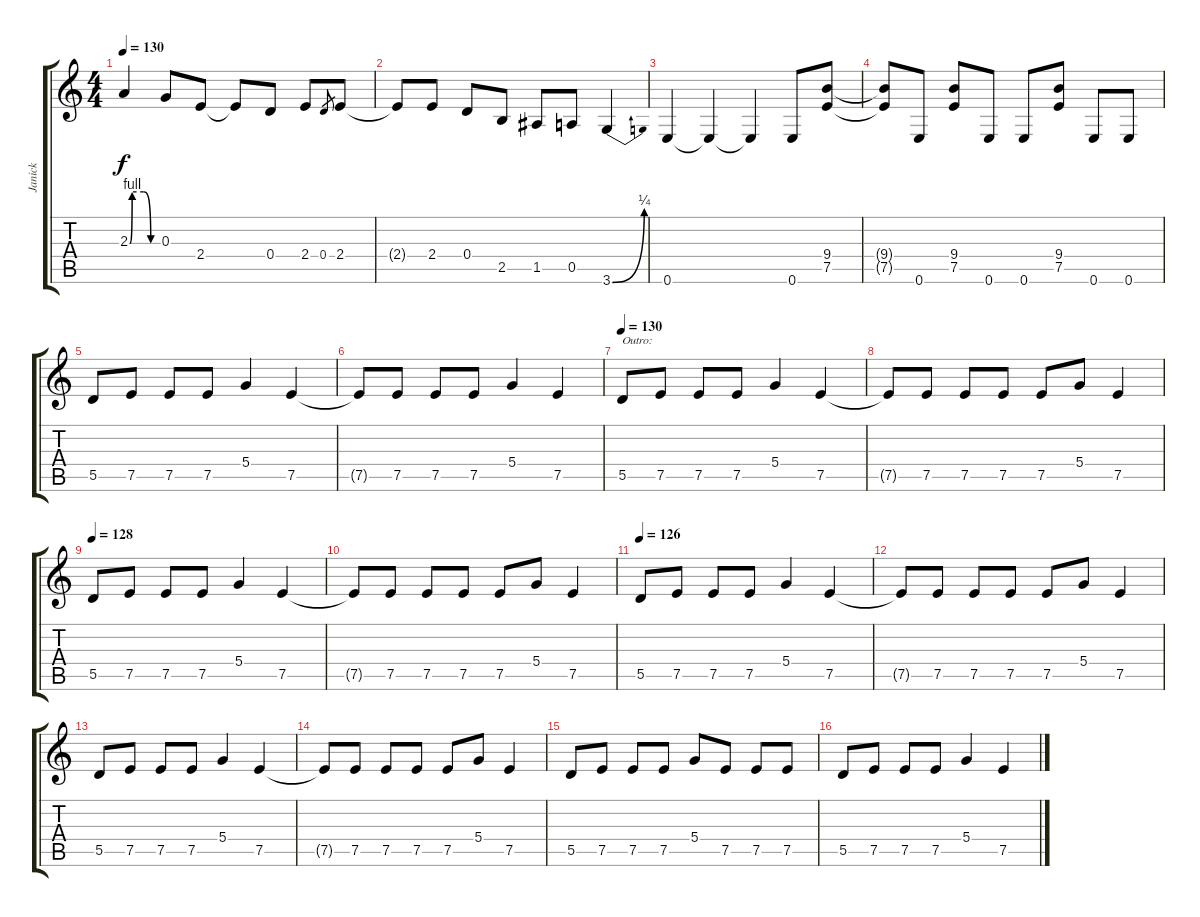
\track ("Janick" "Janick") {instrument distortionguitar}
\staff {score tabs}
\tuning (E4 B3 G3 D3 A2 E2) {hide}
\ts (4 4)
\tempo 130
\clef g2
\ks c
2.3{be (custom 0 0 5 4 30 4 45 0 60 0)}.4{dy f} 0.3.8 2.4.8 2.4{t}.8 0.4.8 2.4.8 0.4.8{gr} 2.4.8 |
2.4{t}.8 2.4.8 0.4.8 2.5.8 1.5.8 0.5.8 3.6{be (bend 0 0 60 1)}.4 |
0.6.4{volume 10 instrument distortionguitar} 0.6{t}.4 0.6{t}.4 0.6.8 (9.4 7.5).8 |
(9.4{t} 7.5{t}).8 0.6.8 (9.4 7.5).8 0.6.8 0.6.8 (9.4 7.5).8 0.6.8 0.6.8 |
5.5.8 7.5.8 7.5.8 7.5.8 5.4.4 7.5.4 |
7.5{t}.8 7.5.8 7.5.8 7.5.8 5.4.4 7.5.4 |
\tempo 130
5.5.8{txt "Outro:"} 7.5.8 7.5.8 7.5.8 5.4.4 7.5.4 |
7.5{t}.8 7.5.8 7.5.8 7.5.8 7.5.8 5.4.8 7.5.4 |
\tempo 128
5.5.8 7.5.8 7.5.8 7.5.8 5.4.4 7.5.4 |
7.5{t}.8 7.5.8 7.5.8 7.5.8 7.5.8 5.4.8 7.5.4 |
\tempo 126
5.5.8 7.5.8 7.5.8 7.5.8 5.4.4 7.5.4 |
7.5{t}.8 7.5.8 7.5.8 7.5.8 7.5.8 5.4.8 7.5.4 |
5.5.8 7.5.8 7.5.8 7.5.8 5.4.4 7.5.4 |
7.5{t}.8 7.5.8 7.5.8 7.5.8 7.5.8 5.4.8 7.5.4 |
5.5.8 7.5.8 7.5.8 7.5.8 5.4.8 7.5.8 7.5.8 7.5.8 |
5.5.8 7.5.8 7.5.8 7.5.8 5.4.4 7.5.4
